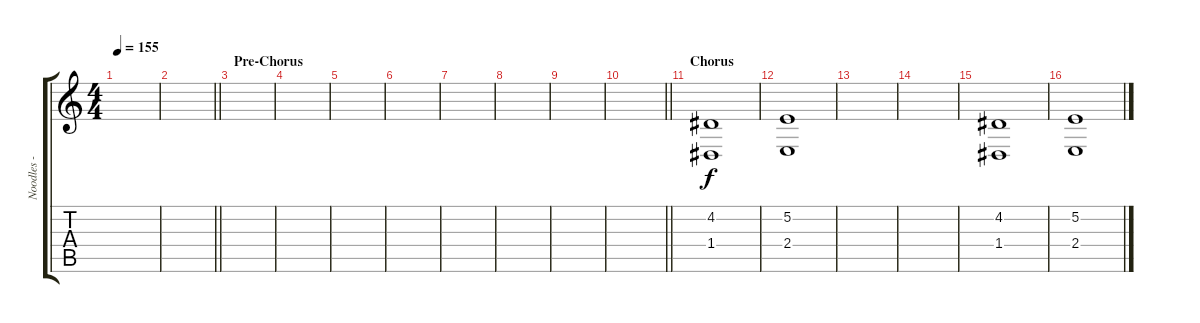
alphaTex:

\track ("Noodles - Back Vocals" "Noodles - ") {instrument englishhorn}
\staff {score tabs}
\tuning (E4 B3 G3 D3 A2 E2) {hide}
\ts (4 4)
\tempo 155
\clef g2
\ks c
|
\barLineRight lightlight
|
\section ("" "Pre-Chorus")
|
|
|
|
|
|
|
\barLineRight lightlight
|
\section ("" "Chorus")
(4.2 1.4).1 |
(5.2 2.4).1 |
|
|
(4.2 1.4).1 |
(5.2 2.4).1
